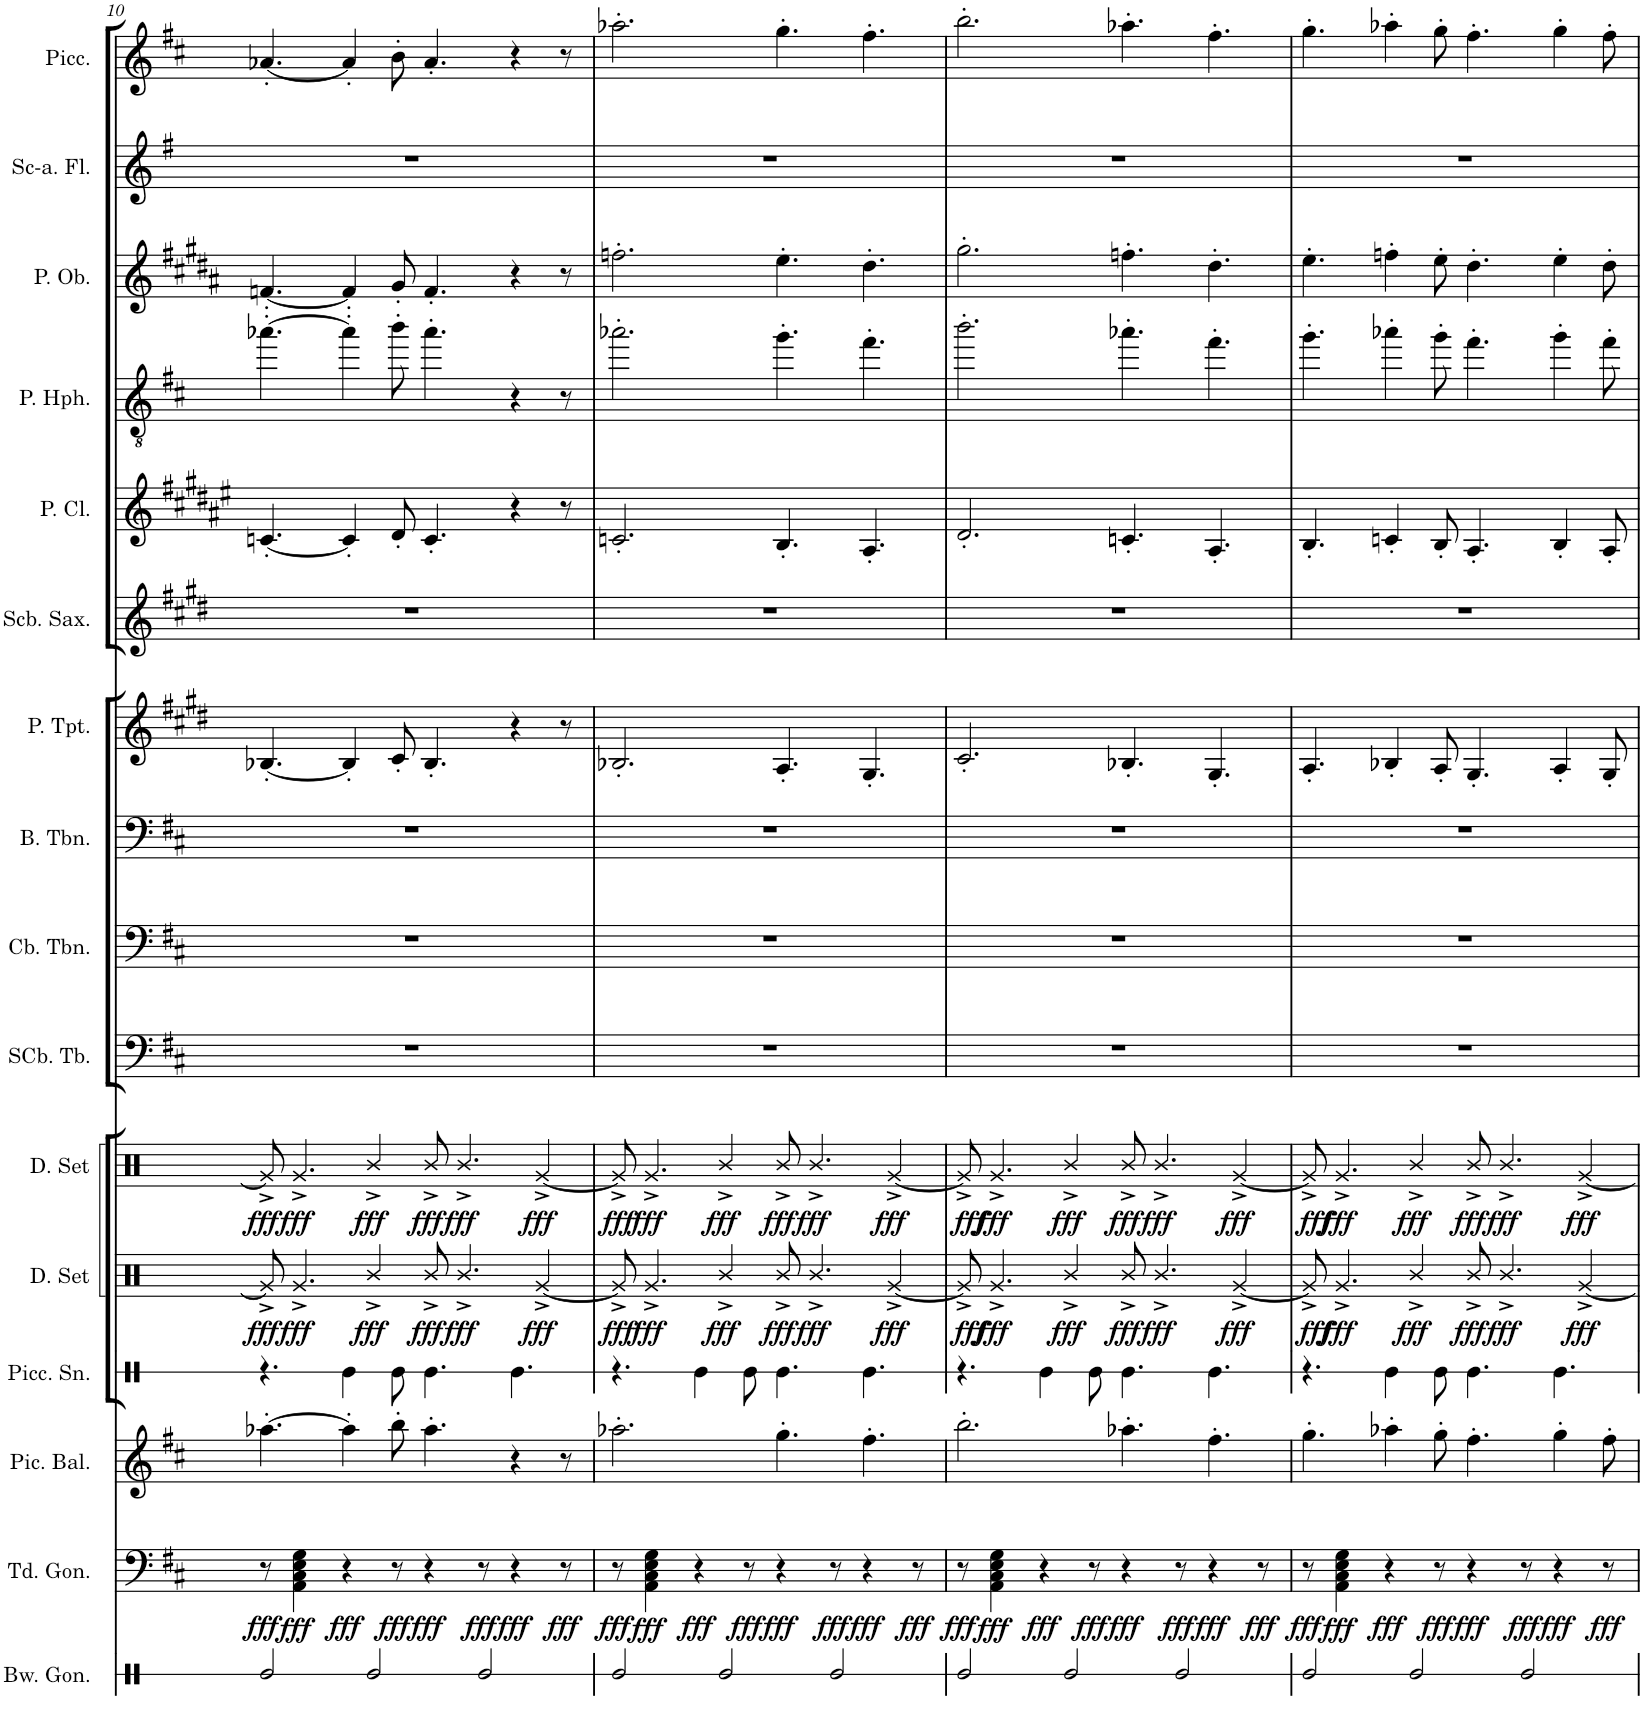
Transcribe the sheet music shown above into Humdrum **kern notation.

**kern	**kern	**dynam	**kern	**kern	**kern	**dynam	**kern	**dynam	**kern	**kern	**kern	**kern	**kern	**kern	**kern	**kern	**kern	**kern
*part16	*part15	*part15	*part14	*part13	*part12	*part12	*part11	*part11	*part10	*part9	*part8	*part7	*part6	*part5	*part4	*part3	*part2	*part1
*staff16	*staff15	*staff15	*staff14	*staff13	*staff12	*staff12	*staff11	*staff11	*staff10	*staff9	*staff8	*staff7	*staff6	*staff5	*staff4	*staff3	*staff2	*staff1
*I"Bowl Gongs	*I"Tuned Gongs	*	*I"Piccolo Balalaika	*I"Piccolo Snare	*I"Drumset	*	*I"Drumset	*	*I"Sub-Contrabass Tuba	*I"Contrabass Trombone	*I"Bass Trombone	*I"Piccolo Trumpet	*I"Subcontrabass Saxophone	*I"Piccolo Clarinet	*I"Piccolo Heckelphone	*I"Piccolo Oboe	*I"Sub Contra-alto Flute	*I"Piccolo
*I'Bw. Gon.	*I'Td. Gon.	*	*I'Pic. Bal.	*I'Picc. Sn.	*I'D. Set	*	*I'D. Set	*	*I'SCb. Tb.	*I'Cb. Tbn.	*I'B. Tbn.	*I'P. Tpt.	*I'Scb. Sax.	*I'P. Cl.	*I'P. Hph.	*I'P. Ob.	*I'Sc-a. Fl.	*I'Picc.
!!LO:PB:g=z
*clefX	*clefF4	*	*clefG2	*clefX	*clefX	*	*clefX	*	*clefF4	*clefF4	*clefF4	*clefG2	*clefG2	*clefG2	*clefGv2	*clefG2	*clefG2	*clefG2
*	*	*	*	*	*	*	*	*	*	*	*	*Trd-6c-10	*Trd22c38	*Trd-5c-8	*	*Trd-2c-3	*Trd17c29	*Trd-7c-12
*k[]	*k[f#c#]	*	*k[f#c#]	*k[]	*k[]	*	*k[]	*	*k[f#c#]	*k[f#c#]	*k[f#c#]	*k[f#c#g#d#]	*k[f#c#g#d#]	*k[f#c#g#d#a#e#]	*k[f#c#]	*k[f#c#g#d#a#]	*k[f#]	*k[f#c#]
*M12/8	*M12/8	*	*M12/8	*M12/8	*M12/8	*	*M12/8	*	*M12/8	*M12/8	*M12/8	*M12/8	*M12/8	*M12/8	*M12/8	*M12/8	*M12/8	*M12/8
=10	=10	=10	=10	=10	=10	=10	=10	=10	=10	=10	=10	=10	=10	=10	=10	=10	=10	=10
!	!	!LO:DY:b	!	!	!	!LO:DY:b	!	!LO:DY:b	!	!	!	!	!	!	!	!	!	!
2Re/	8r	fff	[4.aa-X'\	4.r	8Rg^/]	fff	8Rg^/]	fff	1.r	1.r	1.r	[4.B-X'/	1.r	[4.cn'/	[4.aa-X'\	[4.fn'/	1.r	[4.a-X'/
!	!	!LO:DY:b	!	!	!	!LO:DY:b	!	!LO:DY:b	!	!	!	!	!	!	!	!	!	!
.	4AA\ 4C#\ 4E\ 4G\	fff	.	.	4.Rg^/	fff	4.Rg^/	fff	.	.	.	.	.	.	.	.	.	.
!	!	!LO:DY:b	!	!	!	!	!	!	!	!	!	!	!	!	!	!	!	!
.	4r	fff	4aa-'\]	4Re\	.	.	.	.	.	.	.	4B-'/]	.	4c'/]	4aa-'\]	4f'/]	.	4a-'/]
!	!	!	!	!	!	!LO:DY:b	!	!LO:DY:b	!	!	!	!	!	!	!	!	!	!
2Re/	.	.	.	.	4R^/	fff	4R^/	fff	.	.	.	.	.	.	.	.	.	.
!	!	!LO:DY:b	!	!	!	!	!	!	!	!	!	!	!	!	!	!	!	!
.	8r	fff	8bb'\	8Re\	.	.	.	.	.	.	.	8c#'/	.	8d#'/	8bb'\	8g#'/	.	8b'\
!	!	!LO:DY:b	!	!	!	!LO:DY:b	!	!LO:DY:b	!	!	!	!	!	!	!	!	!	!
.	4r	fff	4.aa-'\	4.Re\	8R^/	fff	8R^/	fff	.	.	.	4.B-'/	.	4.c'/	4.aa-'\	4.f'/	.	4.a-'/
!	!	!	!	!	!	!LO:DY:b	!	!LO:DY:b	!	!	!	!	!	!	!	!	!	!
.	.	.	.	.	4.R^/	fff	4.R^/	fff	.	.	.	.	.	.	.	.	.	.
!	!	!LO:DY:b	!	!	!	!	!	!	!	!	!	!	!	!	!	!	!	!
2Re/	8r	fff	.	.	.	.	.	.	.	.	.	.	.	.	.	.	.	.
!	!	!LO:DY:b	!	!	!	!	!	!	!	!	!	!	!	!	!	!	!	!
.	4r	fff	4r	4.Re\	.	.	.	.	.	.	.	4r	.	4r	4r	4r	.	4r
!	!	!	!	!	!	!LO:DY:b	!	!LO:DY:b	!	!	!	!	!	!	!	!	!	!
.	.	.	.	.	[4Rg^/	fff	[4Rg^/	fff	.	.	.	.	.	.	.	.	.	.
!	!	!LO:DY:b	!	!	!	!	!	!	!	!	!	!	!	!	!	!	!	!
.	8r	fff	8r	.	.	.	.	.	.	.	.	8r	.	8r	8r	8r	.	8r
=11	=11	=11	=11	=11	=11	=11	=11	=11	=11	=11	=11	=11	=11	=11	=11	=11	=11	=11
!	!	!LO:DY:b	!	!	!	!LO:DY:b	!	!LO:DY:b	!	!	!	!	!	!	!	!	!	!
2Re/	8r	fff	2.aa-X'\	4.r	8Rg^/]	fff	8Rg^/]	fff	1.r	1.r	1.r	2.B-X'/	1.r	2.cn'/	2.aa-X'\	2.ffn'\	1.r	2.aa-X'\
!	!	!LO:DY:b	!	!	!	!LO:DY:b	!	!LO:DY:b	!	!	!	!	!	!	!	!	!	!
.	4AA\ 4C#\ 4E\ 4G\	fff	.	.	4.Rg^/	fff	4.Rg^/	fff	.	.	.	.	.	.	.	.	.	.
!	!	!LO:DY:b	!	!	!	!	!	!	!	!	!	!	!	!	!	!	!	!
.	4r	fff	.	4Re\	.	.	.	.	.	.	.	.	.	.	.	.	.	.
!	!	!	!	!	!	!LO:DY:b	!	!LO:DY:b	!	!	!	!	!	!	!	!	!	!
2Re/	.	.	.	.	4R^/	fff	4R^/	fff	.	.	.	.	.	.	.	.	.	.
!	!	!LO:DY:b	!	!	!	!	!	!	!	!	!	!	!	!	!	!	!	!
.	8r	fff	.	8Re\	.	.	.	.	.	.	.	.	.	.	.	.	.	.
!	!	!LO:DY:b	!	!	!	!LO:DY:b	!	!LO:DY:b	!	!	!	!	!	!	!	!	!	!
.	4r	fff	4.gg'\	4.Re\	8R^/	fff	8R^/	fff	.	.	.	4.A'/	.	4.B'/	4.gg'\	4.ee'\	.	4.gg'\
!	!	!	!	!	!	!LO:DY:b	!	!LO:DY:b	!	!	!	!	!	!	!	!	!	!
.	.	.	.	.	4.R^/	fff	4.R^/	fff	.	.	.	.	.	.	.	.	.	.
!	!	!LO:DY:b	!	!	!	!	!	!	!	!	!	!	!	!	!	!	!	!
2Re/	8r	fff	.	.	.	.	.	.	.	.	.	.	.	.	.	.	.	.
!	!	!LO:DY:b	!	!	!	!	!	!	!	!	!	!	!	!	!	!	!	!
.	4r	fff	4.ff#'\	4.Re\	.	.	.	.	.	.	.	4.G#'/	.	4.A#'/	4.ff#'\	4.dd#'\	.	4.ff#'\
!	!	!	!	!	!	!LO:DY:b	!	!LO:DY:b	!	!	!	!	!	!	!	!	!	!
.	.	.	.	.	[4Rg^/	fff	[4Rg^/	fff	.	.	.	.	.	.	.	.	.	.
!	!	!LO:DY:b	!	!	!	!	!	!	!	!	!	!	!	!	!	!	!	!
.	8r	fff	.	.	.	.	.	.	.	.	.	.	.	.	.	.	.	.
=12	=12	=12	=12	=12	=12	=12	=12	=12	=12	=12	=12	=12	=12	=12	=12	=12	=12	=12
!	!	!LO:DY:b	!	!	!	!LO:DY:b	!	!LO:DY:b	!	!	!	!	!	!	!	!	!	!
2Re/	8r	fff	2.bb'\	4.r	8Rg^/]	fff	8Rg^/]	fff	1.r	1.r	1.r	2.c#'/	1.r	2.d#'/	2.bb'\	2.gg#'\	1.r	2.bb'\
!	!	!LO:DY:b	!	!	!	!LO:DY:b	!	!LO:DY:b	!	!	!	!	!	!	!	!	!	!
.	4AA\ 4C#\ 4E\ 4G\	fff	.	.	4.Rg^/	fff	4.Rg^/	fff	.	.	.	.	.	.	.	.	.	.
!	!	!LO:DY:b	!	!	!	!	!	!	!	!	!	!	!	!	!	!	!	!
.	4r	fff	.	4Re\	.	.	.	.	.	.	.	.	.	.	.	.	.	.
!	!	!	!	!	!	!LO:DY:b	!	!LO:DY:b	!	!	!	!	!	!	!	!	!	!
2Re/	.	.	.	.	4R^/	fff	4R^/	fff	.	.	.	.	.	.	.	.	.	.
!	!	!LO:DY:b	!	!	!	!	!	!	!	!	!	!	!	!	!	!	!	!
.	8r	fff	.	8Re\	.	.	.	.	.	.	.	.	.	.	.	.	.	.
!	!	!LO:DY:b	!	!	!	!LO:DY:b	!	!LO:DY:b	!	!	!	!	!	!	!	!	!	!
.	4r	fff	4.aa-X'\	4.Re\	8R^/	fff	8R^/	fff	.	.	.	4.B-X'/	.	4.cn'/	4.aa-X'\	4.ffn'\	.	4.aa-X'\
!	!	!	!	!	!	!LO:DY:b	!	!LO:DY:b	!	!	!	!	!	!	!	!	!	!
.	.	.	.	.	4.R^/	fff	4.R^/	fff	.	.	.	.	.	.	.	.	.	.
!	!	!LO:DY:b	!	!	!	!	!	!	!	!	!	!	!	!	!	!	!	!
2Re/	8r	fff	.	.	.	.	.	.	.	.	.	.	.	.	.	.	.	.
!	!	!LO:DY:b	!	!	!	!	!	!	!	!	!	!	!	!	!	!	!	!
.	4r	fff	4.ff#'\	4.Re\	.	.	.	.	.	.	.	4.G#'/	.	4.A#'/	4.ff#'\	4.dd#'\	.	4.ff#'\
!	!	!	!	!	!	!LO:DY:b	!	!LO:DY:b	!	!	!	!	!	!	!	!	!	!
.	.	.	.	.	[4Rg^/	fff	[4Rg^/	fff	.	.	.	.	.	.	.	.	.	.
!	!	!LO:DY:b	!	!	!	!	!	!	!	!	!	!	!	!	!	!	!	!
.	8r	fff	.	.	.	.	.	.	.	.	.	.	.	.	.	.	.	.
=13	=13	=13	=13	=13	=13	=13	=13	=13	=13	=13	=13	=13	=13	=13	=13	=13	=13	=13
!	!	!LO:DY:b	!	!	!	!LO:DY:b	!	!LO:DY:b	!	!	!	!	!	!	!	!	!	!
2Re/	8r	fff	4.gg'\	4.r	8Rg^/]	fff	8Rg^/]	fff	1.r	1.r	1.r	4.A'/	1.r	4.B'/	4.gg'\	4.ee'\	1.r	4.gg'\
!	!	!LO:DY:b	!	!	!	!LO:DY:b	!	!LO:DY:b	!	!	!	!	!	!	!	!	!	!
.	4AA\ 4C#\ 4E\ 4G\	fff	.	.	4.Rg^/	fff	4.Rg^/	fff	.	.	.	.	.	.	.	.	.	.
!	!	!LO:DY:b	!	!	!	!	!	!	!	!	!	!	!	!	!	!	!	!
.	4r	fff	4aa-X'\	4Re\	.	.	.	.	.	.	.	4B-X'/	.	4cn'/	4aa-X'\	4ffn'\	.	4aa-X'\
!	!	!	!	!	!	!LO:DY:b	!	!LO:DY:b	!	!	!	!	!	!	!	!	!	!
2Re/	.	.	.	.	4R^/	fff	4R^/	fff	.	.	.	.	.	.	.	.	.	.
!	!	!LO:DY:b	!	!	!	!	!	!	!	!	!	!	!	!	!	!	!	!
.	8r	fff	8gg'\	8Re\	.	.	.	.	.	.	.	8A'/	.	8B'/	8gg'\	8ee'\	.	8gg'\
!	!	!LO:DY:b	!	!	!	!LO:DY:b	!	!LO:DY:b	!	!	!	!	!	!	!	!	!	!
.	4r	fff	4.ff#'\	4.Re\	8R^/	fff	8R^/	fff	.	.	.	4.G#'/	.	4.A#'/	4.ff#'\	4.dd#'\	.	4.ff#'\
!	!	!	!	!	!	!LO:DY:b	!	!LO:DY:b	!	!	!	!	!	!	!	!	!	!
.	.	.	.	.	4.R^/	fff	4.R^/	fff	.	.	.	.	.	.	.	.	.	.
!	!	!LO:DY:b	!	!	!	!	!	!	!	!	!	!	!	!	!	!	!	!
2Re/	8r	fff	.	.	.	.	.	.	.	.	.	.	.	.	.	.	.	.
!	!	!LO:DY:b	!	!	!	!	!	!	!	!	!	!	!	!	!	!	!	!
.	4r	fff	4gg'\	4.Re\	.	.	.	.	.	.	.	4A'/	.	4B'/	4gg'\	4ee'\	.	4gg'\
!	!	!	!	!	!	!LO:DY:b	!	!LO:DY:b	!	!	!	!	!	!	!	!	!	!
.	.	.	.	.	[4Rg^/	fff	[4Rg^/	fff	.	.	.	.	.	.	.	.	.	.
!	!	!LO:DY:b	!	!	!	!	!	!	!	!	!	!	!	!	!	!	!	!
.	8r	fff	8ff#'\	.	.	.	.	.	.	.	.	8G#'/	.	8A#'/	8ff#'\	8dd#'\	.	8ff#'\
=	=	=	=	=	=	=	=	=	=	=	=	=	=	=	=	=	=	=
*-	*-	*-	*-	*-	*-	*-	*-	*-	*-	*-	*-	*-	*-	*-	*-	*-	*-	*-
